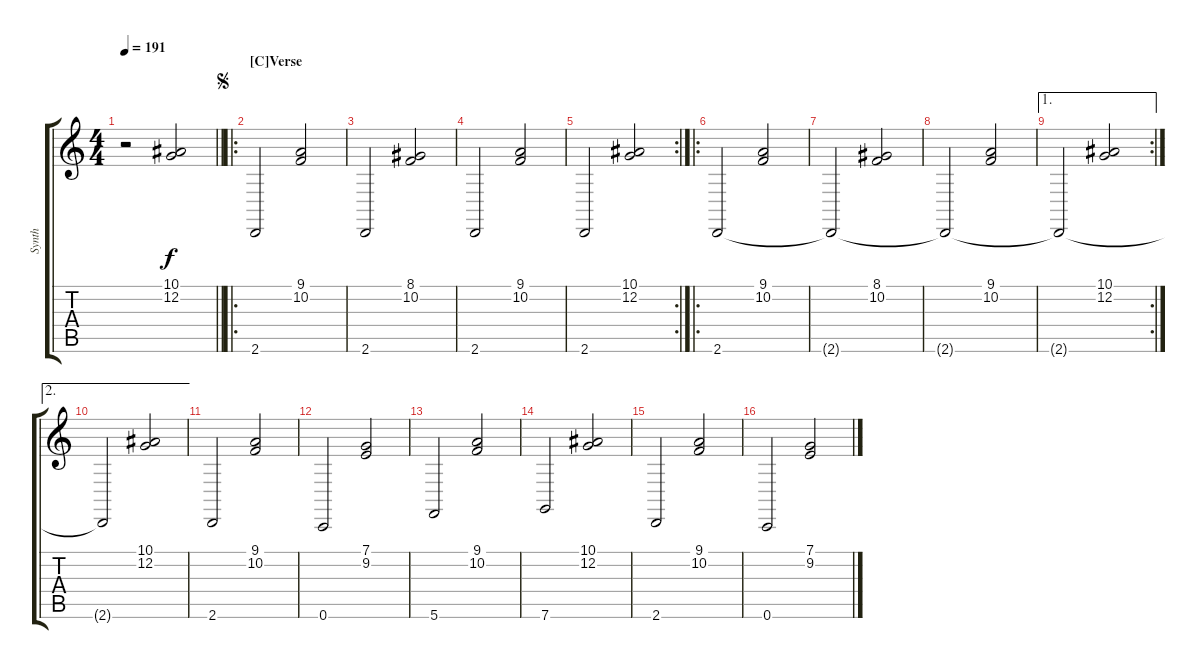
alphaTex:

\track ("Synth" "Synth") {instrument stringensemble1}
\staff {score tabs}
\tuning (C4 G3 Eb3 Bb2 F2 C2) {hide}
\ts (4 4)
\tempo 191
\clef g2
\barLineRight lightlight
\ks c
r.2{dy f} (10.1 12.2).2 |
\ro
\section ("" "[C]Verse")
\jump segno
2.6.2 (9.1 10.2).2 |
2.6.2 (8.1 10.2).2 |
2.6.2 (9.1 10.2).2 |
\rc 2
2.6.2 (10.1 12.2).2 |
\ro
2.6.2 (9.1 10.2).2 |
2.6{t}.2 (8.1 10.2).2 |
2.6{t}.2 (9.1 10.2).2 |
\ae 1
\rc 2
2.6{t}.2 (10.1 12.2).2 |
\ae 2
2.6{t}.2 (10.1 12.2).2 |
2.6.2 (9.1 10.2).2 |
0.6.2 (7.1 9.2).2 |
5.6.2 (9.1 10.2).2 |
7.6.2 (10.1 12.2).2 |
2.6.2 (9.1 10.2).2 |
0.6.2 (7.1 9.2).2
